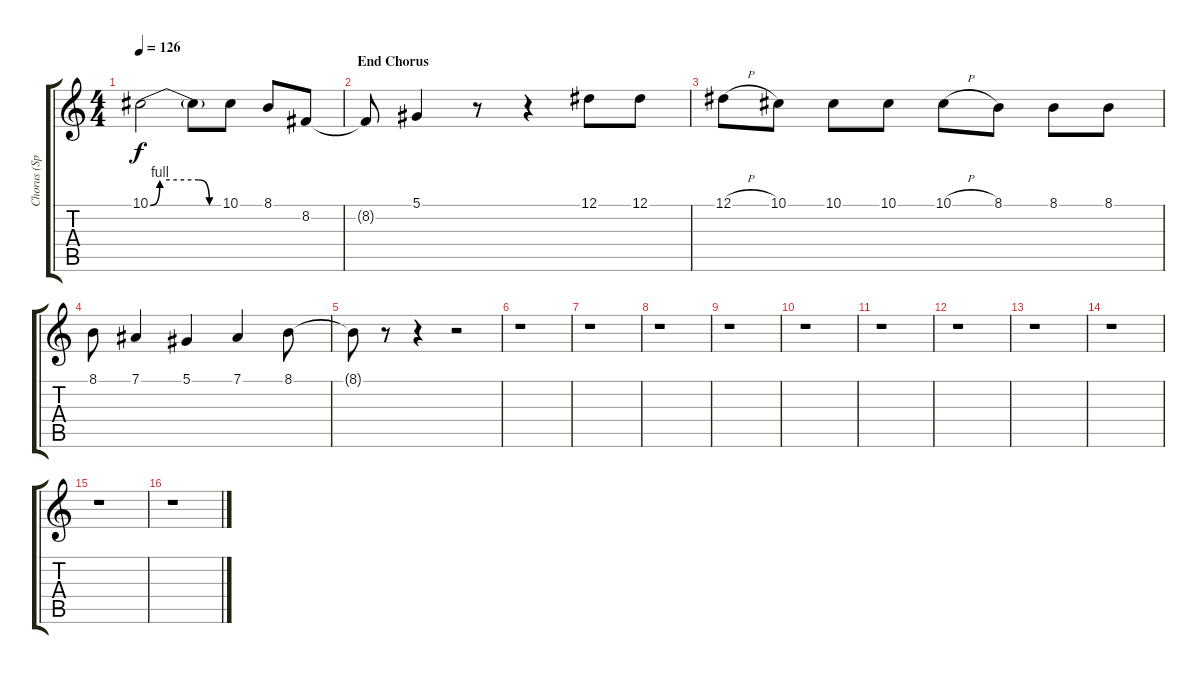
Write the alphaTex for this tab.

\track ("Chorus (Spanish)" "Chorus (Sp") {instrument choiraahs}
\staff {score tabs}
\tuning (Eb4 Bb3 Gb3 Db3 Ab2 Eb2) {hide}
\ts (4 4)
\tempo 126
\clef g2
\ks c
10.1{be (custom 0 0 8 4 40 4 49 0 60 0)}.2{dy f} 10.1{t}.8 10.1.8 8.1.8 8.2.8 |
\section ("" "End Chorus")
8.2{t}.8 5.1.4 r.8 r.4 12.1.8 12.1.8 |
12.1{h}.8 10.1.8 10.1.8 10.1.8 10.1{h}.8 8.1.8 8.1.8 8.1.8 |
8.1.8 7.1.4 5.1.4 7.1.4 8.1.8 |
8.1{t}.8 r.8 r.4 r.2 |
r.1 |
r.1 |
r.1 |
r.1 |
r.1 |
r.1 |
r.1 |
r.1 |
r.1 |
r.1 |
r.1
